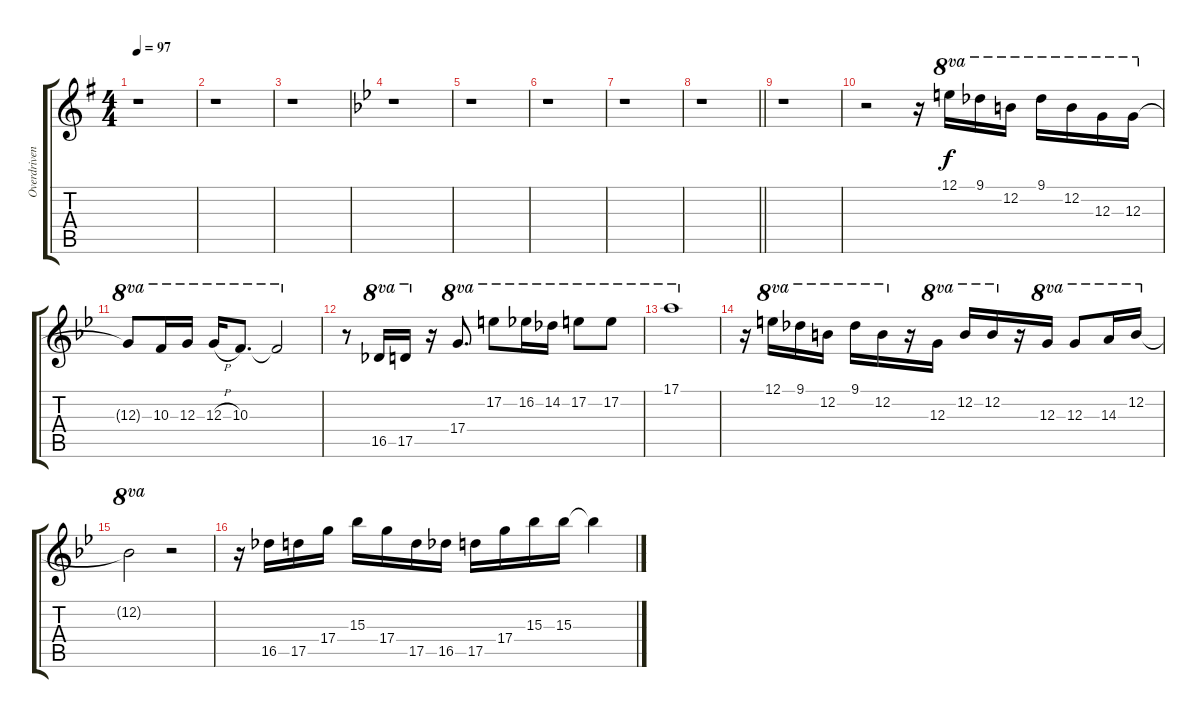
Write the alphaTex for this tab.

\track ("Overdriven" "Overdriven") {instrument overdrivenguitar}
\staff {score tabs}
\tuning (E4 B3 G3 D3 A2 E2) {hide}
\ts (4 4)
\tempo 97
\clef g2
\ks g
r.1{dy f} |
r.1 |
r.1 |
\ks bb
r.1 |
r.1 |
r.1 |
r.1 |
\barLineRight lightlight
r.1 |
r.1 |
r.2 r.16 12.1.16{ot 8va} 9.1.16{ot 8va} 12.2.16{ot 8va} 9.1.16{ot 8va} 12.2.16{ot 8va} 12.3.16{ot 8va} 12.3.16{ot 8va} |
12.3{t}.8{ot 8va} 10.3.16{ot 8va} 12.3.16{ot 8va} 12.3{h}.16{ot 8va} 10.3.8{d ot 8va} 10.3{t}.2{ot 8va} |
r.8 16.5.16{ot 8va} 17.5.16{ot 8va} r.16 17.4.8{d ot 8va} 17.2.8{ot 8va} 16.2.16{ot 8va} 14.2.16{ot 8va} 17.2.8{ot 8va} 17.2.8{ot 8va} |
17.1.1{ot 8va} |
r.16 12.1.16{ot 8va} 9.1.16{ot 8va} 12.2.16{ot 8va} 9.1.16{ot 8va} 12.2.16{ot 8va} r.16 12.3.16{ot 8va} 12.2.16{ot 8va} 12.2.16{ot 8va} r.16 12.3.16{ot 8va} 12.3.8{ot 8va} 14.3.16{ot 8va} 12.2.16{ot 8va} |
12.2{t}.2{ot 8va} r.2 |
r.16 16.5.16 17.5.16 17.4.16 15.3.16 17.4.16 17.5.16 16.5.16 17.5.16 17.4.16 15.3.16 15.3.16 15.3{t}.4
